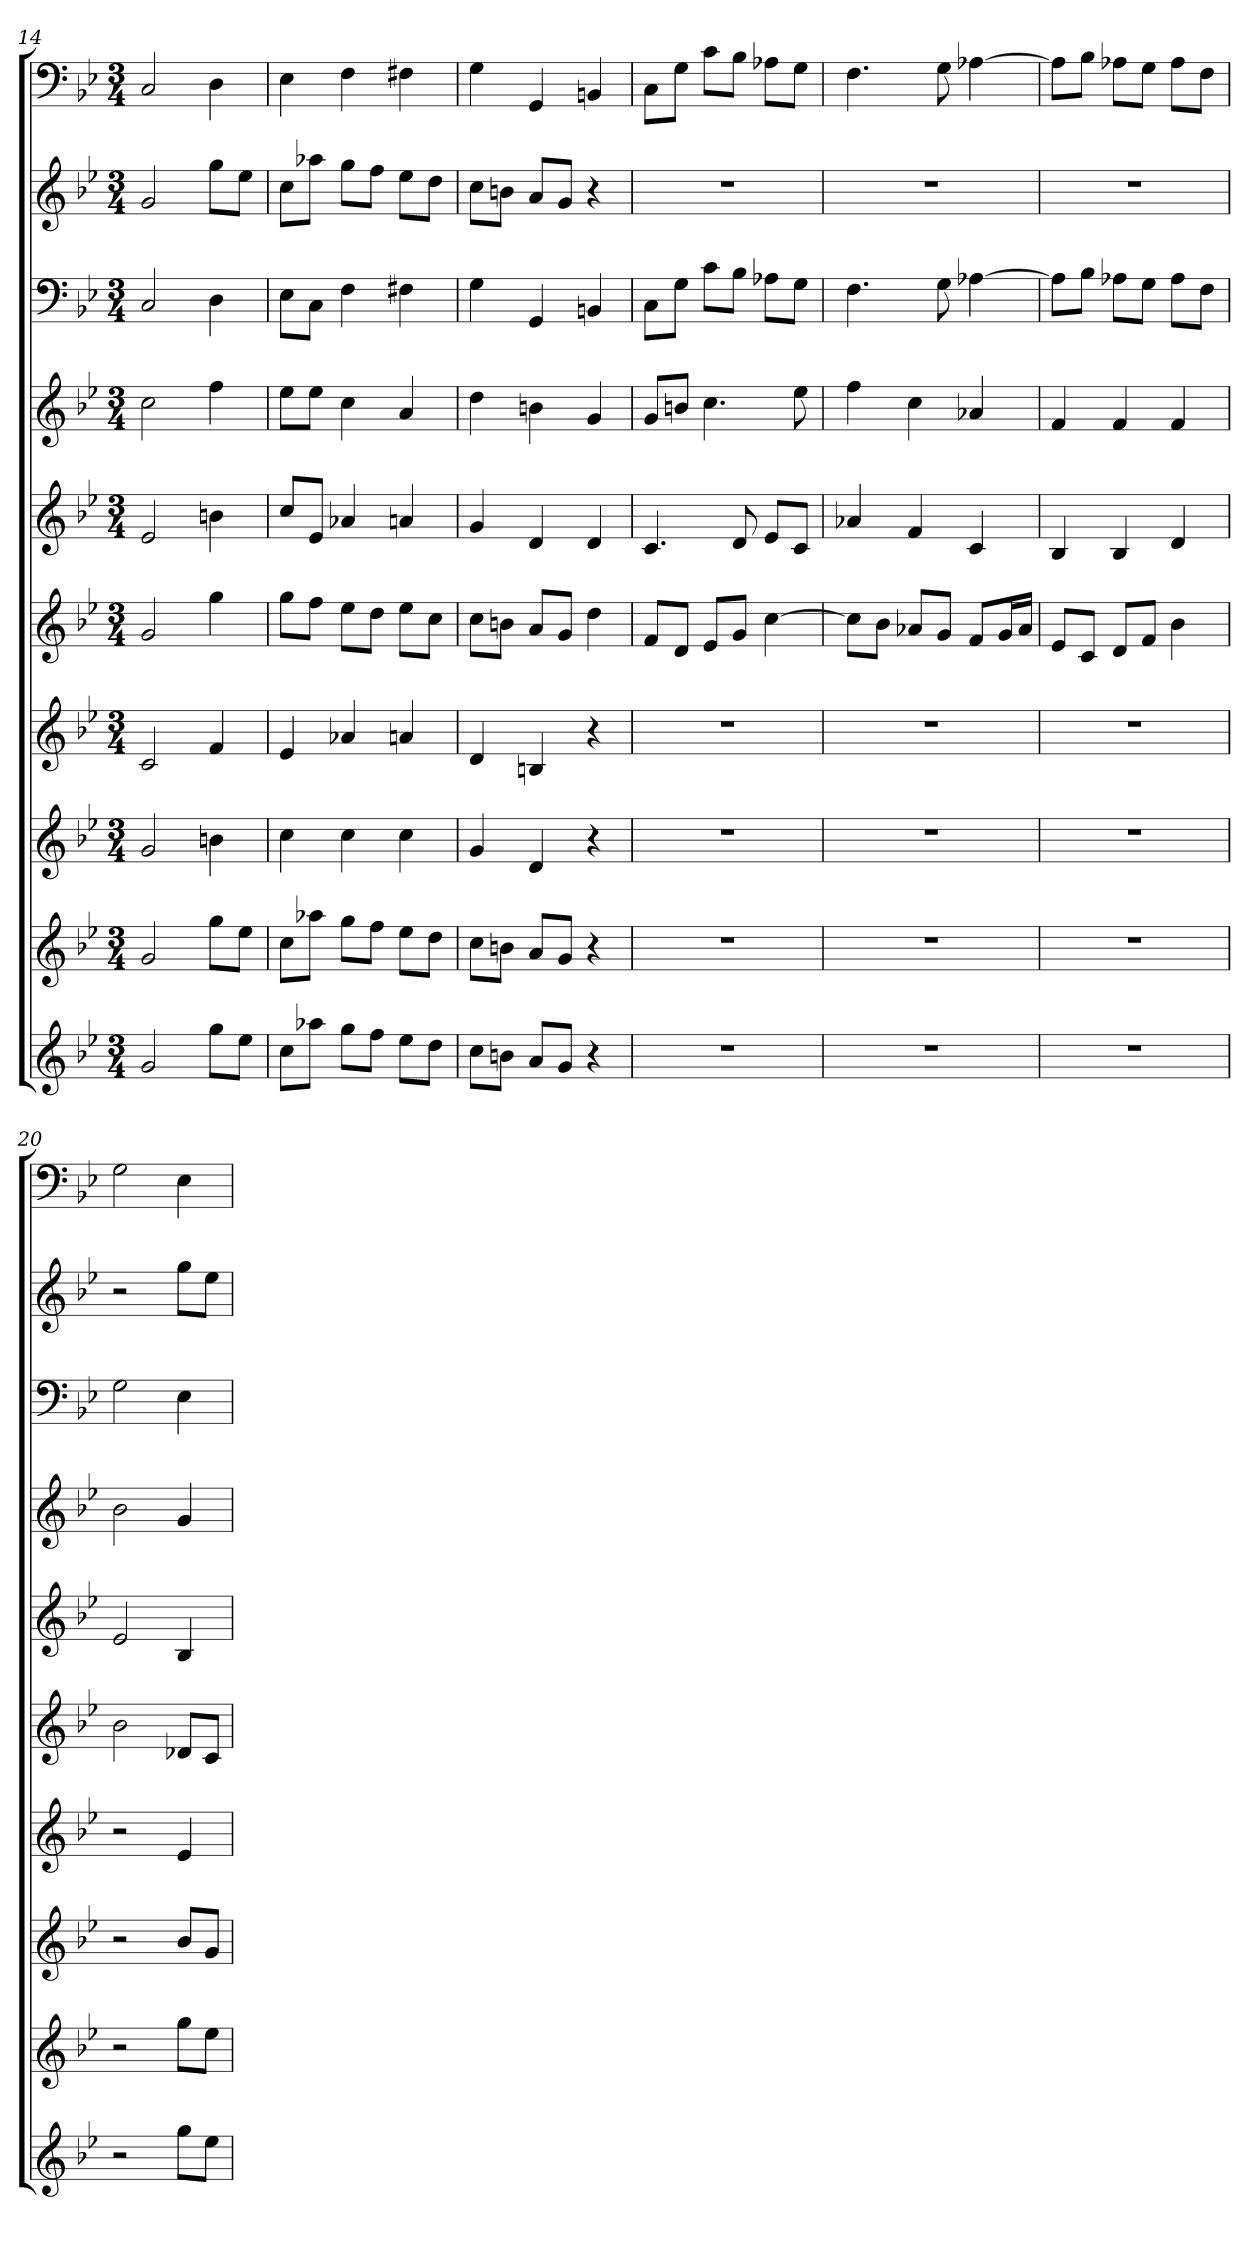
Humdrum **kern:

**kern	**kern	**kern	**kern	**kern	**kern	**kern	**kern	**kern	**kern
*part10	*part9	*part8	*part7	*part6	*part5	*part4	*part3	*part2	*part1
*staff10	*staff9	*staff8	*staff7	*staff6	*staff5	*staff4	*staff3	*staff2	*staff1
*clefG2	*clefG2	*clefG2	*clefG2	*clefG2	*clefG2	*clefG2	*clefF4	*clefG2	*clefF4
*k[b-e-]	*k[b-e-]	*k[b-e-]	*k[b-e-]	*k[b-e-]	*k[b-e-]	*k[b-e-]	*k[b-e-]	*k[b-e-]	*k[b-e-]
*g:	*g:	*g:	*g:	*g:	*g:	*g:	*g:	*g:	*g:
*M3/4	*M3/4	*M3/4	*M3/4	*M3/4	*M3/4	*M3/4	*M3/4	*M3/4	*M3/4
=14	=14	=14	=14	=14	=14	=14	=14	=14	=14
2g	2g	2g	2c	2g	2e-	2cc	2C	2g	2C
8gg\L	8gg\L	4bn	4f	4gg	4bn	4ff	4D	8gg\L	4D
8ee-\J	8ee-\J	.	.	.	.	.	.	8ee-\J	.
=15	=15	=15	=15	=15	=15	=15	=15	=15	=15
8cc\L	8cc\L	4cc	4e-	8gg\L	8cc/L	8ee-\L	8E-\L	8cc\L	4E-
8aa-X\J	8aa-X\J	.	.	8ff\J	8e-/J	8ee-\J	8C\J	8aa-X\J	.
8gg\L	8gg\L	4cc	4a-X	8ee-\L	4a-X	4cc	4F	8gg\L	4F
8ff\J	8ff\J	.	.	8dd\J	.	.	.	8ff\J	.
8ee-\L	8ee-\L	4cc	4an	8ee-\L	4an	4a	4F#X	8ee-\L	4F#X
8dd\J	8dd\J	.	.	8cc\J	.	.	.	8dd\J	.
=16	=16	=16	=16	=16	=16	=16	=16	=16	=16
8cc\L	8cc\L	4g	4d	8cc\L	4g	4dd	4G	8cc\L	4G
8bn\J	8bn\J	.	.	8bn\J	.	.	.	8bn\J	.
8a/L	8a/L	4d	4Bn	8a/L	4d	4bn	4GG	8a/L	4GG
8g/J	8g/J	.	.	8g/J	.	.	.	8g/J	.
4r	4r	4r	4r	4dd	4d	4g	4BBn	4r	4BBn
=17	=17	=17	=17	=17	=17	=17	=17	=17	=17
2.r	2.r	2.r	2.r	8f/L	4.c	8g/L	8C\L	2.r	8C\L
.	.	.	.	8d/J	.	8bn/J	8G\J	.	8G\J
.	.	.	.	8e-/L	.	4.cc	8c\L	.	8c\L
.	.	.	.	8g/J	8d	.	8B-\J	.	8B-\J
.	.	.	.	[4cc	8e-/L	.	8A-X\L	.	8A-X\L
.	.	.	.	.	8c/J	8ee-	8G\J	.	8G\J
=18	=18	=18	=18	=18	=18	=18	=18	=18	=18
2.r	2.r	2.r	2.r	8cc\L]	4a-X	4ff	4.F	2.r	4.F
.	.	.	.	8b-\J	.	.	.	.	.
.	.	.	.	8a-X/L	4f	4cc	.	.	.
.	.	.	.	8g/J	.	.	8G	.	8G
.	.	.	.	8f/L	4c	4a-X	[4A-X	.	[4A-X
.	.	.	.	16g/L	.	.	.	.	.
.	.	.	.	16a-/JJ	.	.	.	.	.
=19	=19	=19	=19	=19	=19	=19	=19	=19	=19
2.r	2.r	2.r	2.r	8e-/L	4B-	4f	8A-\L]	2.r	8A-\L]
.	.	.	.	8c/J	.	.	8B-\J	.	8B-\J
.	.	.	.	8d/L	4B-	4f	8A-X\L	.	8A-X\L
.	.	.	.	8f/J	.	.	8G\J	.	8G\J
.	.	.	.	4b-	4d	4f	8A-\L	.	8A-\L
.	.	.	.	.	.	.	8F\J	.	8F\J
=20	=20	=20	=20	=20	=20	=20	=20	=20	=20
2r	2r	2r	2r	2b-	2e-	2b-	2G	2r	2G
8gg\L	8gg\L	8b-/L	4e-	8d-X/L	4B-	4g	4E-	8gg\L	4E-
8ee-\J	8ee-\J	8g/J	.	8c/J	.	.	.	8ee-\J	.
=	=	=	=	=	=	=	=	=	=
*-	*-	*-	*-	*-	*-	*-	*-	*-	*-
